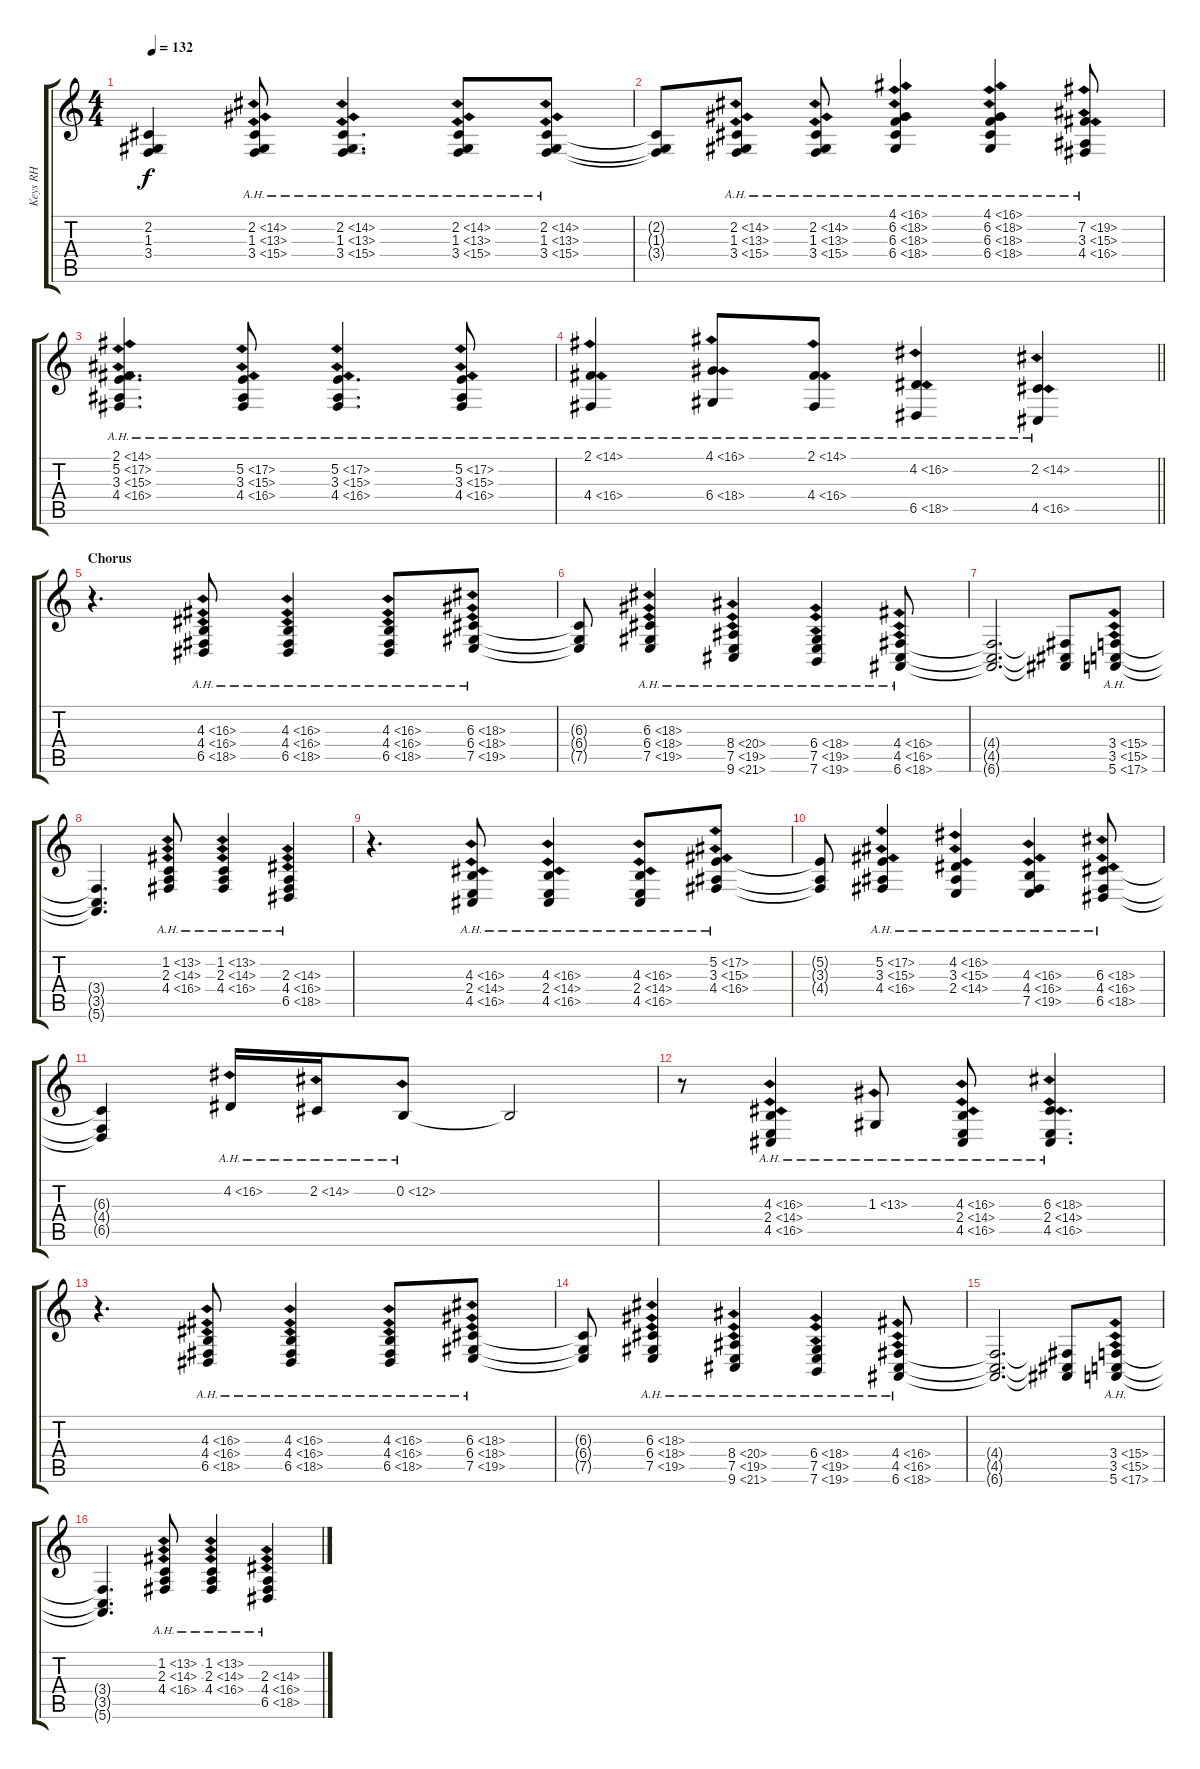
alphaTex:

\track ("Keys RH" "Keys RH") {instrument electricpiano1}
\staff {score tabs}
\tuning (E4 B3 G3 D3 A2 E2) {hide}
\ts (4 4)
\tempo 132
\clef g2
\ks c
(2.2{t} 1.3{t} 3.4{t}).4{dy f} (2.2{ah 12} 1.3{ah 12} 3.4{ah 12}).8 (2.2{ah 12} 1.3{ah 12} 3.4{ah 12}).4{d} (2.2{ah 12} 1.3{ah 12} 3.4{ah 12}).8 (2.2{ah 12} 1.3{ah 12} 3.4{ah 12}).8 |
(2.2{t} 1.3{t} 3.4{t}).8 (2.2{ah 12} 1.3{ah 12} 3.4{ah 12}).8 (2.2{ah 12} 1.3{ah 12} 3.4{ah 12}).8 (4.1{ah 12} 6.2{ah 12} 6.3{ah 12} 6.4{ah 12}).4 (4.1{ah 12} 6.2{ah 12} 6.3{ah 12} 6.4{ah 12}).4 (7.2{ah 12} 3.3{ah 12} 4.4{ah 12}).8 |
(2.1{ah 12} 5.2{ah 12} 3.3{ah 12} 4.4{ah 12}).4{d} (5.2{ah 12} 3.3{ah 12} 4.4{ah 12}).8 (5.2{ah 12} 3.3{ah 12} 4.4{ah 12}).4{d} (5.2{ah 12} 3.3{ah 12} 4.4{ah 12}).8 |
\barLineRight lightlight
(2.1{ah 12} 4.4{ah 12}).4 (4.1{ah 12} 6.4{ah 12}).8 (2.1{ah 12} 4.4{ah 12}).8 (4.2{ah 12} 6.5{ah 12}).4 (2.2{ah 12} 4.5{ah 12}).4 |
\section ("" "Chorus")
r.4{d} (4.3{ah 12} 4.4{ah 12} 6.5{ah 12}).8 (4.3{ah 12} 4.4{ah 12} 6.5{ah 12}).4 (4.3{ah 12} 4.4{ah 12} 6.5{ah 12}).8 (6.3{ah 12} 6.4{ah 12} 7.5{ah 12}).8 |
(6.3{t} 6.4{t} 7.5{t}).8 (6.3{ah 12} 6.4{ah 12} 7.5{ah 12}).4 (8.4{ah 12} 7.5{ah 12} 9.6{ah 12}).4 (6.4{ah 12} 7.5{ah 12} 7.6{ah 12}).4 (4.4{ah 12} 4.5{ah 12} 6.6{ah 12}).8 |
(4.4{t} 4.5{t} 6.6{t}).2{d} (4.4{t} 4.5{t} 6.6{t}).8 (3.4{ah 12} 3.5{ah 12} 5.6{ah 12}).8 |
(3.4{t} 3.5{t} 5.6{t}).4{d} (1.2{ah 12} 2.3{ah 12} 4.4{ah 12}).8 (1.2{ah 12} 2.3{ah 12} 4.4{ah 12}).4 (2.3{ah 12} 4.4{ah 12} 6.5{ah 12}).4 |
r.4{d} (4.3{ah 12} 2.4{ah 12} 4.5{ah 12}).8 (4.3{ah 12} 2.4{ah 12} 4.5{ah 12}).4 (4.3{ah 12} 2.4{ah 12} 4.5{ah 12}).8 (5.2{ah 12} 3.3{ah 12} 4.4{ah 12}).8 |
(5.2{t} 3.3{t} 4.4{t}).8 (5.2{ah 12} 3.3{ah 12} 4.4{ah 12}).4 (4.2{ah 12} 3.3{ah 12} 2.4{ah 12}).4 (4.3{ah 12} 4.4{ah 12} 7.5{ah 12}).4 (6.3{ah 12} 4.4{ah 12} 6.5{ah 12}).8 |
(6.3{t} 4.4{t} 6.5{t}).4 4.2{ah 12}.16 2.2{ah 12}.16 0.2{ah 12}.8 0.2{t}.2 |
r.8 (4.3{ah 12} 2.4{ah 12} 4.5{ah 12}).4 1.3{ah 12}.8 (4.3{ah 12} 2.4{ah 12} 4.5{ah 12}).8 (6.3{ah 12} 2.4{ah 12} 4.5{ah 12}).4{d} |
r.4{d} (4.3{ah 12} 4.4{ah 12} 6.5{ah 12}).8 (4.3{ah 12} 4.4{ah 12} 6.5{ah 12}).4 (4.3{ah 12} 4.4{ah 12} 6.5{ah 12}).8 (6.3{ah 12} 6.4{ah 12} 7.5{ah 12}).8 |
(6.3{t} 6.4{t} 7.5{t}).8 (6.3{ah 12} 6.4{ah 12} 7.5{ah 12}).4 (8.4{ah 12} 7.5{ah 12} 9.6{ah 12}).4 (6.4{ah 12} 7.5{ah 12} 7.6{ah 12}).4 (4.4{ah 12} 4.5{ah 12} 6.6{ah 12}).8 |
(4.4{t} 4.5{t} 6.6{t}).2{d} (4.4{t} 4.5{t} 6.6{t}).8 (3.4{ah 12} 3.5{ah 12} 5.6{ah 12}).8 |
(3.4{t} 3.5{t} 5.6{t}).4{d} (1.2{ah 12} 2.3{ah 12} 4.4{ah 12}).8 (1.2{ah 12} 2.3{ah 12} 4.4{ah 12}).4 (2.3{ah 12} 4.4{ah 12} 6.5{ah 12}).4
